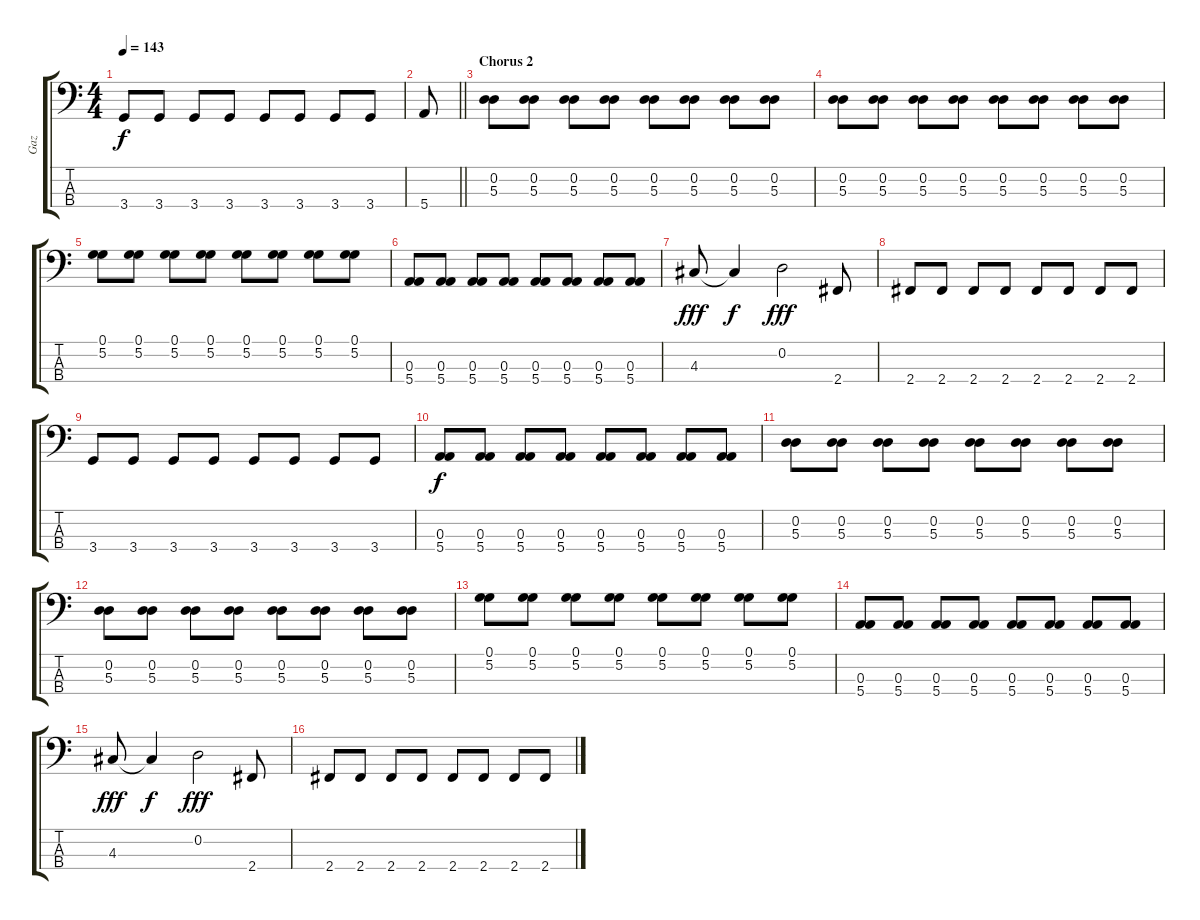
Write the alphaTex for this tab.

\track ("Gaz" "Gaz") {instrument electricbasspick}
\staff {score tabs}
\tuning (G2 D2 A1 E1) {hide}
\ts (4 4)
\tempo 143
\clef f4
\ks c
3.4.8{dy f} 3.4.8 3.4.8 3.4.8 3.4.8 3.4.8 3.4.8 3.4.8 |
\barLineRight lightlight
5.4.8 |
\section ("" "Chorus 2")
(0.2 5.3).8 (0.2 5.3).8 (0.2 5.3).8 (0.2 5.3).8 (0.2 5.3).8 (0.2 5.3).8 (0.2 5.3).8 (0.2 5.3).8 |
(0.2 5.3).8 (0.2 5.3).8 (0.2 5.3).8 (0.2 5.3).8 (0.2 5.3).8 (0.2 5.3).8 (0.2 5.3).8 (0.2 5.3).8 |
(0.1 5.2).8 (0.1 5.2).8 (0.1 5.2).8 (0.1 5.2).8 (0.1 5.2).8 (0.1 5.2).8 (0.1 5.2).8 (0.1 5.2).8 |
(0.3 5.4).8 (0.3 5.4).8 (0.3 5.4).8 (0.3 5.4).8 (0.3 5.4).8 (0.3 5.4).8 (0.3 5.4).8 (0.3 5.4).8 |
4.3.8{dy fff} 4.3{t}.4{dy f} 0.2.2{dy fff} 2.4.8 |
2.4.8 2.4.8 2.4.8 2.4.8 2.4.8 2.4.8 2.4.8 2.4.8 |
3.4.8 3.4.8 3.4.8 3.4.8 3.4.8 3.4.8 3.4.8 3.4.8 |
(0.3 5.4).8{dy f} (0.3 5.4).8 (0.3 5.4).8 (0.3 5.4).8 (0.3 5.4).8 (0.3 5.4).8 (0.3 5.4).8 (0.3 5.4).8 |
(0.2 5.3).8 (0.2 5.3).8 (0.2 5.3).8 (0.2 5.3).8 (0.2 5.3).8 (0.2 5.3).8 (0.2 5.3).8 (0.2 5.3).8 |
(0.2 5.3).8 (0.2 5.3).8 (0.2 5.3).8 (0.2 5.3).8 (0.2 5.3).8 (0.2 5.3).8 (0.2 5.3).8 (0.2 5.3).8 |
(0.1 5.2).8 (0.1 5.2).8 (0.1 5.2).8 (0.1 5.2).8 (0.1 5.2).8 (0.1 5.2).8 (0.1 5.2).8 (0.1 5.2).8 |
(0.3 5.4).8 (0.3 5.4).8 (0.3 5.4).8 (0.3 5.4).8 (0.3 5.4).8 (0.3 5.4).8 (0.3 5.4).8 (0.3 5.4).8 |
4.3.8{dy fff} 4.3{t}.4{dy f} 0.2.2{dy fff} 2.4.8 |
2.4.8 2.4.8 2.4.8 2.4.8 2.4.8 2.4.8 2.4.8 2.4.8
